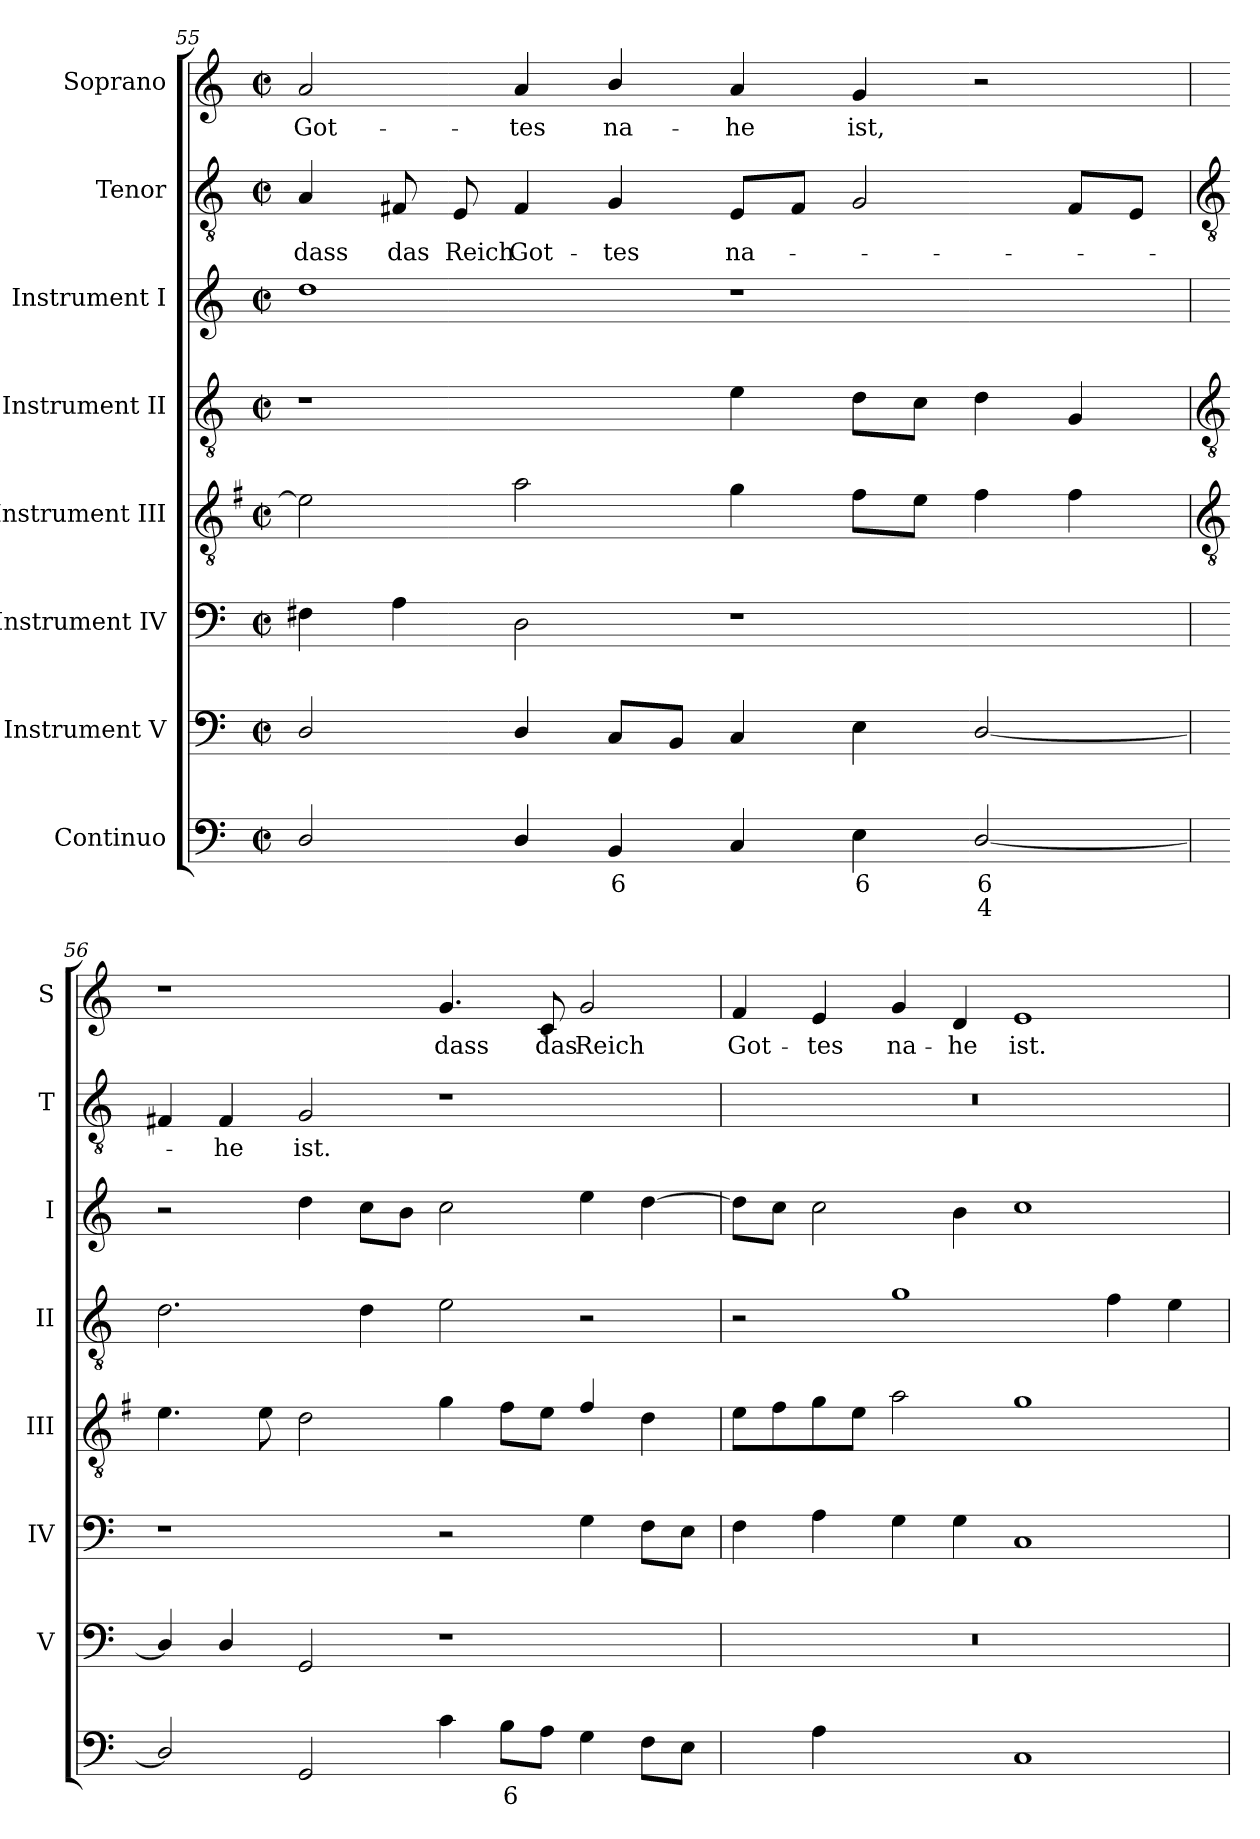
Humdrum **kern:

**kern	**text	**text	**kern	**kern	**kern	**kern	**kern	**kern	**text	**kern	**text
*part8	*part8	*part8	*part7	*part6	*part5	*part4	*part3	*part2	*part2	*part1	*part1
*staff8	*staff8	*staff8	*staff7	*staff6	*staff5	*staff4	*staff3	*staff2	*staff2	*staff1	*staff1
*I"Continuo	*	*	*I"Instrument V	*I"Instrument IV	*I"Instrument III	*I"Instrument II	*I"Instrument I	*I"Tenor	*	*I"Soprano	*
*	*	*	*I'V	*I'IV	*I'III	*I'II	*I'I	*I'T	*	*I'S	*
*clefF4	*	*	*clefF4	*clefF4	*clefGv2	*clefGv2	*clefG2	*clefGv2	*	*clefG2	*
*	*	*	*	*	*ITrd4c7	*	*	*	*	*	*
*k[]	*	*	*k[]	*k[]	*k[]	*k[]	*k[]	*k[]	*	*k[]	*
*C:	*	*	*C:	*C:	*C:	*C:	*C:	*C:	*	*C:	*
*M4/2	*	*	*M4/2	*M4/2	*M4/2	*M4/2	*M4/2	*M4/2	*	*M4/2	*
*met(c|)	*	*	*met(c|)	*met(c|)	*met(c|)	*met(c|)	*met(c|)	*met(c|)	*	*met(c|)	*
=55	=55	=55	=55	=55	=55	=55	=55	=55	=55	=55	=55
!	!	!	!	!	!	!	!	!	!LO:LY:b	!	!LO:LY:b
2D/	.	.	2D/	4F#X	2A]	1r	1dd	4A	dass	2a	Got-
!	!	!	!	!	!	!	!	!	!LO:LY:b	!	!
.	.	.	.	4A	.	.	.	8F#X	das	.	.
!	!	!	!	!	!	!	!	!	!LO:LY:b	!	!
.	.	.	.	.	.	.	.	8E	Reich	.	.
!	!	!	!	!	!	!	!	!	!LO:LY:b	!	!LO:LY:b
4D/	.	.	4D/	2D	2d	.	.	4F#	Got-	4a	-tes
!	!LO:LY:b	!	!	!	!	!	!	!	!LO:LY:b	!	!LO:LY:b
4BB	6	.	8CL	.	.	.	.	4G	-tes	4b/	na-
.	.	.	8BBJ	.	.	.	.	.	.	.	.
!	!	!	!	!	!	!	!	!	!LO:LY:b	!	!LO:LY:b
4C	.	.	4C	1r	4c	4e	1r	8EL	na-	4a	-he
.	.	.	.	.	.	.	.	8F#J	.	.	.
!	!LO:LY:b	!	!	!	!	!	!	!	!	!	!LO:LY:b
4E	6	.	4E	.	8BL	8dL	.	2G	.	4g	ist,
.	.	.	.	.	8AJ	8cJ	.	.	.	.	.
!	!LO:LY:b	!LO:LY:b	!	!	!	!	!	!	!	!	!
[2D/	6	4	[2D/	.	4B	4d	.	.	.	2r	.
.	.	.	.	.	4B	4G	.	8F#L	.	.	.
.	.	.	.	.	.	.	.	8EJ	.	.	.
!!LO:LB:g=z
=56	=56	=56	=56	=56	=56	=56	=56	=56	=56	=56	=56
*	*	*	*	*	*clefGv2	*clefGv2	*	*clefGv2	*	*	*
2D/]	.	.	4D/]	1r	4.A	2.d	2r	4F#X	.	1r	.
!	!	!	!	!	!	!	!	!	!LO:LY:b	!	!
.	.	.	4D/	.	.	.	.	4F#	he	.	.
.	.	.	.	.	8A	.	.	.	.	.	.
!	!	!	!	!	!	!	!	!	!LO:LY:b	!	!
2GG	.	.	2GG	.	2G	.	4dd	2G	ist.	.	.
.	.	.	.	.	.	4d	8ccL	.	.	.	.
.	.	.	.	.	.	.	8bJ	.	.	.	.
!	!	!	!	!	!	!	!	!	!	!	!LO:LY:b
4c	.	.	1r	2r	4c	2e	2cc	1r	.	4.g	dass
!	!LO:LY:b	!	!	!	!	!	!	!	!	!	!
8BL	6	.	.	.	8BL	.	.	.	.	.	.
!	!	!	!	!	!	!	!	!	!	!	!LO:LY:b
8AJ	.	.	.	.	8AJ	.	.	.	.	8c	das
!	!	!	!	!	!	!	!	!	!	!	!LO:LY:b
4G	.	.	.	4G	4B/	2r	4ee	.	.	2g	Reich
8FL	.	.	.	8FL	4G	.	[4dd	.	.	.	.
8EJ	.	.	.	8EJ	.	.	.	.	.	.	.
=57	=57	=57	=57	=57	=57	=57	=57	=57	=57	=57	=57
!	!LO:LY:b	!	!	!	!	!	!	!	!	!	!LO:LY:b
[8FLyy	6	.	0r	4F	8AL	2r	8ddL]	0r	.	4f	Got-
!	!LO:LY:b	!	!	!	!	!	!	!	!	!	!
8FJyy]	5	.	.	.	8B	.	8ccJ	.	.	.	.
!	!	!	!	!	!	!	!	!	!	!	!LO:LY:b
4A	.	.	.	4A	8c	.	2cc	.	.	4e	-tes
.	.	.	.	.	8AJ	.	.	.	.	.	.
!	!LO:LY:b	!	!	!	!	!	!	!	!	!	!LO:LY:b
[4Gyy	4	.	.	4G	2d	1g	.	.	.	4g	na-
!	!LO:LY:b	!	!	!	!	!	!	!	!	!	!LO:LY:b
4Gyy]	3	.	.	4G	.	.	4b	.	.	4d	-he
!	!	!	!	!	!	!	!	!	!	!	!LO:LY:b
1C	.	.	.	1C	1c	.	1cc	.	.	1e	ist.
.	.	.	.	.	.	4f	.	.	.	.	.
.	.	.	.	.	.	4e	.	.	.	.	.
=	=	=	=	=	=	=	=	=	=	=	=
*-	*-	*-	*-	*-	*-	*-	*-	*-	*-	*-	*-
